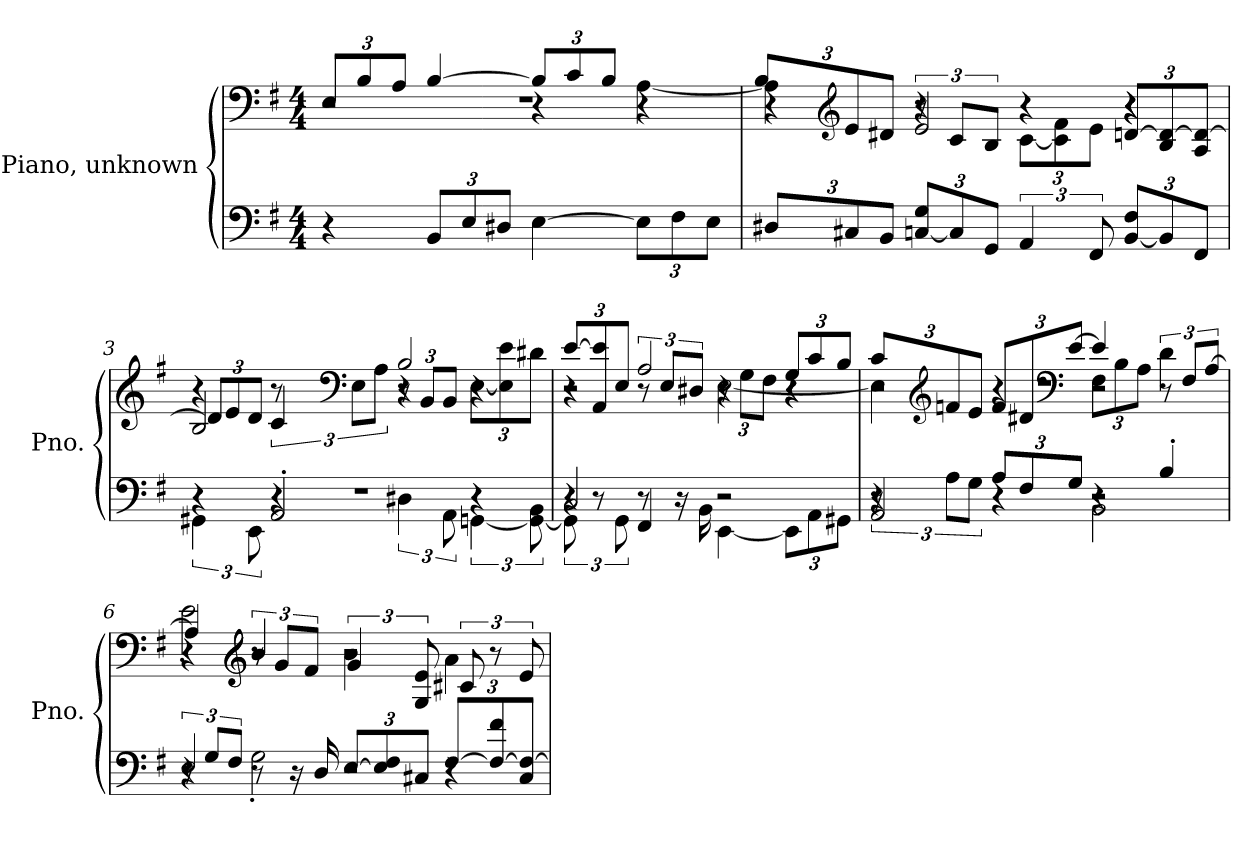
**kern	**kern
*part1	*part1
*staff2	*staff1
*I"Piano, unknown	*
*I'Pno.	*
*clefF4	*clefF4
*k[f#]	*k[f#]
*M4/4	*M4/4
*MM120	*MM120
=1	=1
*	*^
*	*	*^
*	*	*	*Xbrackettup
4r	1r	2r	12E/L
.	.	.	12B/
.	.	.	12A/J
*Xbrackettup	*	*	*
12BB/L	.	.	[4B/
12E/	.	.	.
12D#X/J	.	.	.
[4E\	.	4r	12B/L]
.	.	.	12c/
.	.	.	12B/J
12E\L]	.	[4A\	4r
12F#\	.	.	.
12E\J	.	.	.
=2	=2	=2	=2
12D#X/L	4r	4A\]	12B/L
*	*clefG2	*	*
12C#X/	.	.	12e/
12BB/J	.	.	12d#X/J
*	*	*	*brackettup
[12Cn/ 12G/L	2e/	4r	12r
12C/]	.	.	12c/L
12GG/J	.	.	12B/J
*brackettup	*	*Xbrackettup	*
6AA/	.	[12c\L	4r
.	.	12c\] 12f#\	.
12FF#/	.	12e\J	.
*Xbrackettup	*	*	*
[12BB/ 12F#/L	4r	4r	[12dn/L
12BB/]	.	.	12B/ 12d/_
12FF#/J	.	.	12A/ 12d/_J
!!LO:LB:g=z	!!	!!
=3	=3	=3	=3
*^	*	*	*
*	*brackettup	*	*	*
*	*^	*	*	*
1r	6GG#X\	4r	2B/	4r	12d/L]
.	.	.	.	.	12e/
.	12EE\	.	.	.	12d/J
*	*	*	*	*brackettup	*
.	4r	2AA'/	.	12r	4c/
*	*	*	*clefF4	*	*
.	.	.	.	12E\L	.
.	.	.	.	12A\J	.
.	6D#X\	.	2B/	4r	12r
.	.	.	.	.	12BB/L
.	12AA\	.	.	.	12BB/J
*	*	*	*	*Xbrackettup	*
.	[6GGn\	4r	.	[12E\L	4r
.	.	.	.	12E\] 12e\	.
.	12GG\_ 12BB\	.	.	12d#X\J	.
=4	=4	=4	=4	=4	=4
*	*	*	*	*	*^
2C/	12GG\]	4r	4r	2r	[12e/L	2r
.	12r	.	.	.	12AA/ 12e/]	.
.	12GG\	.	.	.	12E/J	.
*	*	*	*	*	*brackettup	*
.	8r	4FF#/	2A/	.	12r	.
.	.	.	.	.	12E/L	.
.	16r	.	.	.	.	.
.	.	.	.	.	12D#X/J	.
.	16BB\	.	.	.	.	.
2r	[4EE\	2r	.	12r	4r	[2E\
.	.	.	.	12G\L	.	.
.	.	.	.	12F#\J	.	.
*	*Xbrackettup	*	*	*	*Xbrackettup	*
.	12EE\L]	.	4r	4r	12G/L	.
.	12AA\	.	.	.	12c/	.
.	12GG#X\J	.	.	.	12B/J	.
!!LO:LB:g=z	!!	!!	!!
=5	=5	=5	=5	=5	=5	=5
*	*brackettup	*	*	*	*	*
4r	12r	2AA/	1r	2r	12c/L	4E\]
*	*	*	*clefG2	*	*	*
.	12A\L	.	.	.	12fn/	.
.	12G\J	.	.	.	12e/J	.
*Xbrackettup	*	*	*	*	*	*
12A/L	4r	.	.	.	12f/L	4r
12F#/	.	.	.	.	12d#X/	.
*	*	*	*clefF4	*	*	*
12G/J	.	.	.	.	[12e/J	.
4r	2BB\	2r	.	12F#\L	4e/]	2r
.	.	.	.	12B\	.	.
.	.	.	.	12A\J	.	.
*	*	*	*	*	*brackettup	*
4B'/	.	.	.	4d#\	12r	.
.	.	.	.	.	12F#/L	.
.	.	.	.	.	[12A/J	.
*	*	*	*v	*v	*v	*v
=6	=6	=6	=6
*brackettup	*	*	*
*	*	*	*^
*	*	*	*	*^
12r	4r	2E/	4r	2e'\	4A/]
12G/L	.	.	.	.	.
12F#/J	.	.	.	.	.
*	*	*	*clefG2	*	*
8r	2G'\	.	4b/	.	12r
.	.	.	.	.	12g/L
16r	.	.	.	.	.
.	.	.	.	.	12f#/J
16D/	.	.	.	.	.
*Xbrackettup	*	*	*	*	*
[12E/L	.	2r	2r	4b\	6g/
12E/] 12F#/	.	.	.	.	.
12C#X/J	.	.	.	.	12G/ 12e/
[12F#/L	4r	.	.	4a\	12c#X/
12F#/_ 12f#/	.	.	.	.	12r
12C#/ 12F#/_J	.	.	.	.	12e/
*v	*v	*v	*	*	*
*	*v	*v	*v
=	=
*-	*-
